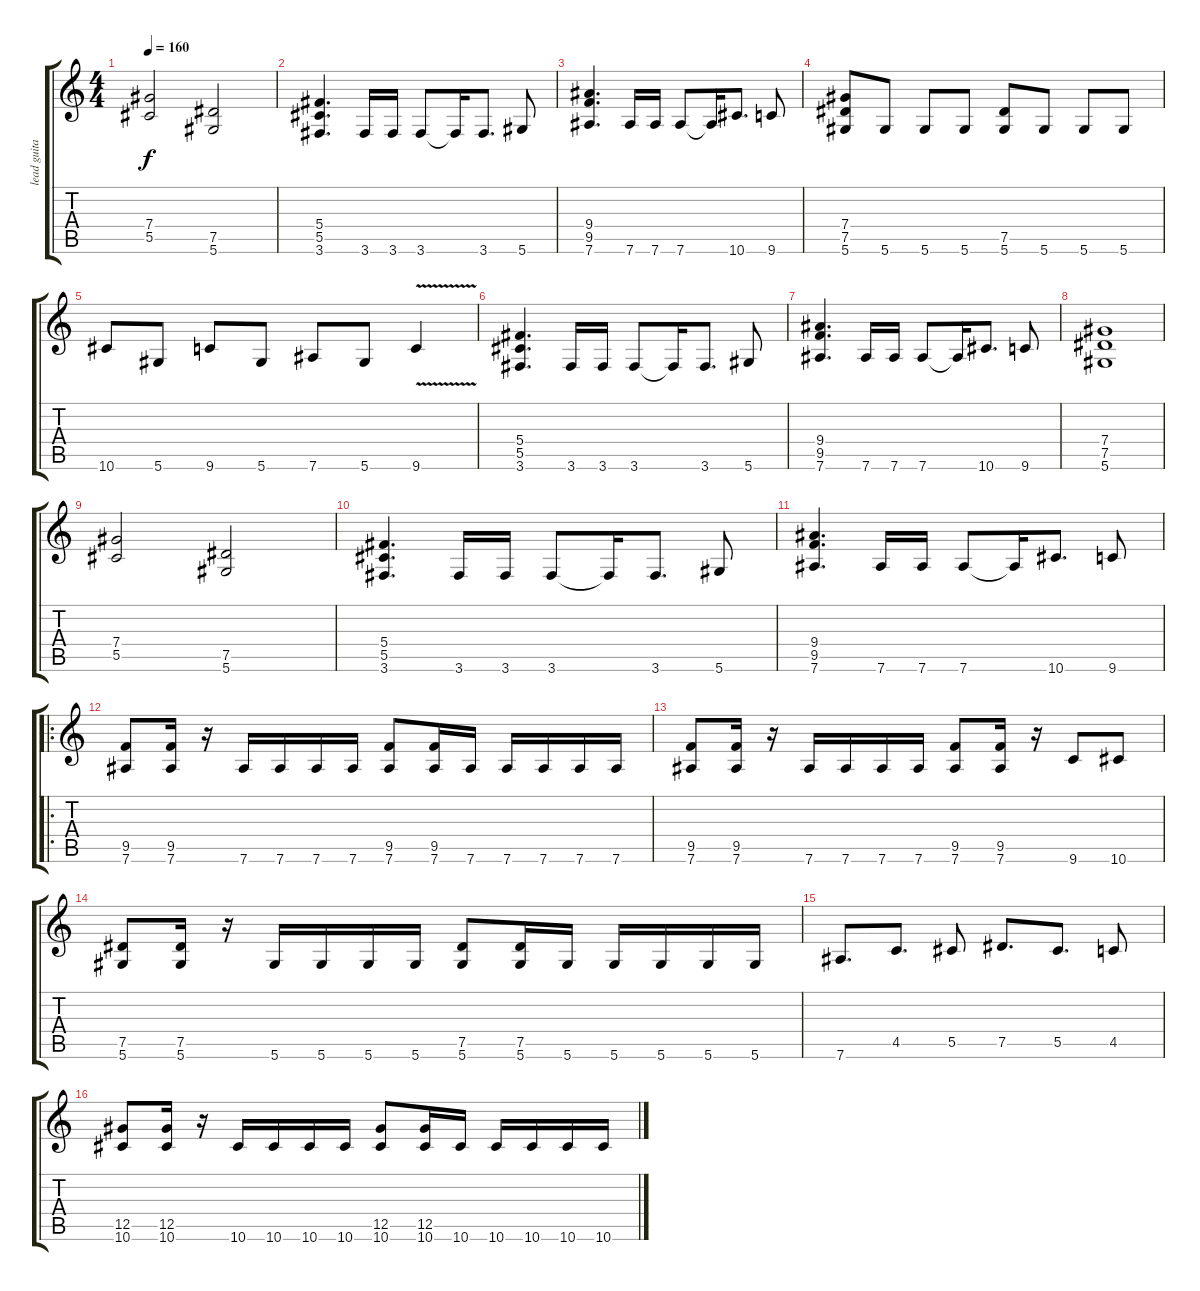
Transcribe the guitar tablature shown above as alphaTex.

\track ("lead guitar" "lead guita") {instrument overdrivenguitar}
\staff {score tabs}
\tuning (Eb4 Bb3 Gb3 Db3 Ab2 Eb2) {hide}
\ts (4 4)
\tempo 160
\clef g2
\ks c
(7.4 5.5).2{dy f} (7.5 5.6).2 |
(5.4 5.5 3.6).4{d} 3.6.16 3.6.16 3.6.8 3.6{t}.16 3.6.8{d} 5.6.8 |
(9.4 9.5 7.6).4{d} 7.6.16 7.6.16 7.6.8 7.6{t}.16 10.6.8{d} 9.6.8 |
(7.4 7.5 5.6).8 5.6.8 5.6.8 5.6.8 (7.5 5.6).8 5.6.8 5.6.8 5.6.8 |
10.6.8 5.6.8 9.6.8 5.6.8 7.6.8 5.6.8 9.6{v}.4 |
(5.4 5.5 3.6).4{d} 3.6.16 3.6.16 3.6.8 3.6{t}.16 3.6.8{d} 5.6.8 |
(9.4 9.5 7.6).4{d} 7.6.16 7.6.16 7.6.8 7.6{t}.16 10.6.8{d} 9.6.8 |
(7.4 7.5 5.6).1 |
(7.4 5.5).2 (7.5 5.6).2 |
(5.4 5.5 3.6).4{d} 3.6.16 3.6.16 3.6.8 3.6{t}.16 3.6.8{d} 5.6.8 |
(9.4 9.5 7.6).4{d} 7.6.16 7.6.16 7.6.8 7.6{t}.16 10.6.8{d} 9.6.8 |
\ro
(9.5 7.6).8{instrument distortionguitar} (9.5 7.6).16 r.16 7.6.16 7.6.16 7.6.16 7.6.16 (9.5 7.6).8 (9.5 7.6).16 7.6.16 7.6.16 7.6.16 7.6.16 7.6.16 |
(9.5 7.6).8{instrument distortionguitar} (9.5 7.6).16 r.16 7.6.16 7.6.16 7.6.16 7.6.16 (9.5 7.6).8 (9.5 7.6).16 r.16 9.6.8 10.6.8 |
(7.5 5.6).8{instrument distortionguitar} (7.5 5.6).16 r.16 5.6.16 5.6.16 5.6.16 5.6.16 (7.5 5.6).8 (7.5 5.6).16 5.6.16 5.6.16 5.6.16 5.6.16 5.6.16 |
7.6.8{d instrument distortionguitar} 4.5.8{d} 5.5.8 7.5.8{d} 5.5.8{d} 4.5.8 |
(12.5 10.6).8{instrument distortionguitar} (12.5 10.6).16 r.16 10.6.16 10.6.16 10.6.16 10.6.16 (12.5 10.6).8 (12.5 10.6).16 10.6.16 10.6.16 10.6.16 10.6.16 10.6.16
